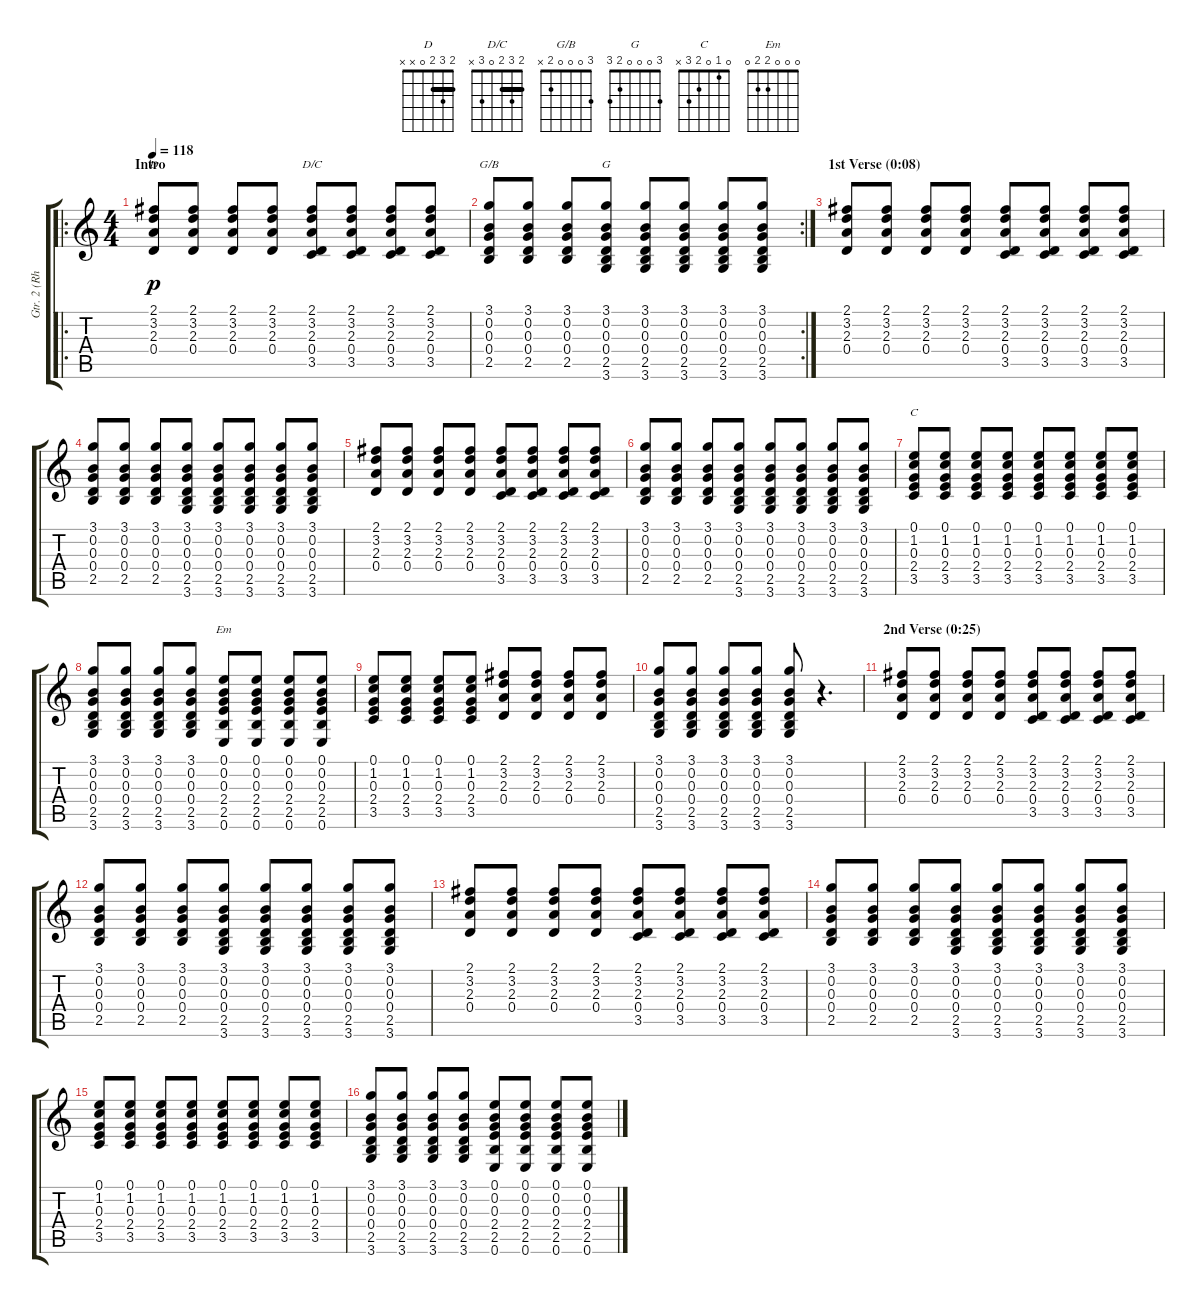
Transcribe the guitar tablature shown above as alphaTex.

\track ("Gtr. 2 (Rhythm)" "Gtr. 2 (Rh") {instrument acousticguitarsteel}
\staff {score tabs}
\tuning (E4 B3 G3 D3 A2 E2) {hide}
\chord ("D" 2 3 2 0 x x) {barre 2}
\chord ("D/C" 2 3 2 0 3 x) {barre 2}
\chord ("G/B" 3 0 0 0 2 x)
\chord ("G" 3 0 0 0 2 3)
\chord ("C" 0 1 0 2 3 x)
\chord ("Em" 0 0 0 2 2 0)
\ro
\ts (4 4)
\section ("" "Intro")
\tempo 118
\clef g2
\ks c
(2.1 3.2 2.3 0.4).8{ch "D" dy p instrument acousticguitarsteel} (2.1 3.2 2.3 0.4).8 (2.1 3.2 2.3 0.4).8 (2.1 3.2 2.3 0.4).8 (2.1 3.2 2.3 0.4 3.5).8{ch "D/C"} (2.1 3.2 2.3 0.4 3.5).8 (2.1 3.2 2.3 0.4 3.5).8 (2.1 3.2 2.3 0.4 3.5).8 |
\rc 2
(3.1 0.2 0.3 0.4 2.5).8{ch "G/B"} (3.1 0.2 0.3 0.4 2.5).8 (3.1 0.2 0.3 0.4 2.5).8 (3.1 0.2 0.3 0.4 2.5 3.6).8{ch "G"} (3.1 0.2 0.3 0.4 2.5 3.6).8 (3.1 0.2 0.3 0.4 2.5 3.6).8 (3.1 0.2 0.3 0.4 2.5 3.6).8 (3.1 0.2 0.3 0.4 2.5 3.6).8 |
\section ("" "1st Verse (0:08)")
(2.1 3.2 2.3 0.4).8 (2.1 3.2 2.3 0.4).8 (2.1 3.2 2.3 0.4).8 (2.1 3.2 2.3 0.4).8 (2.1 3.2 2.3 0.4 3.5).8 (2.1 3.2 2.3 0.4 3.5).8 (2.1 3.2 2.3 0.4 3.5).8 (2.1 3.2 2.3 0.4 3.5).8 |
(3.1 0.2 0.3 0.4 2.5).8 (3.1 0.2 0.3 0.4 2.5).8 (3.1 0.2 0.3 0.4 2.5).8 (3.1 0.2 0.3 0.4 2.5 3.6).8 (3.1 0.2 0.3 0.4 2.5 3.6).8 (3.1 0.2 0.3 0.4 2.5 3.6).8 (3.1 0.2 0.3 0.4 2.5 3.6).8 (3.1 0.2 0.3 0.4 2.5 3.6).8 |
(2.1 3.2 2.3 0.4).8 (2.1 3.2 2.3 0.4).8 (2.1 3.2 2.3 0.4).8 (2.1 3.2 2.3 0.4).8 (2.1 3.2 2.3 0.4 3.5).8 (2.1 3.2 2.3 0.4 3.5).8 (2.1 3.2 2.3 0.4 3.5).8 (2.1 3.2 2.3 0.4 3.5).8 |
(3.1 0.2 0.3 0.4 2.5).8 (3.1 0.2 0.3 0.4 2.5).8 (3.1 0.2 0.3 0.4 2.5).8 (3.1 0.2 0.3 0.4 2.5 3.6).8 (3.1 0.2 0.3 0.4 2.5 3.6).8 (3.1 0.2 0.3 0.4 2.5 3.6).8 (3.1 0.2 0.3 0.4 2.5 3.6).8 (3.1 0.2 0.3 0.4 2.5 3.6).8 |
(0.1 1.2 0.3 2.4 3.5).8{ch "C"} (0.1 1.2 0.3 2.4 3.5).8 (0.1 1.2 0.3 2.4 3.5).8 (0.1 1.2 0.3 2.4 3.5).8 (0.1 1.2 0.3 2.4 3.5).8 (0.1 1.2 0.3 2.4 3.5).8 (0.1 1.2 0.3 2.4 3.5).8 (0.1 1.2 0.3 2.4 3.5).8 |
(3.1 0.2 0.3 0.4 2.5 3.6).8 (3.1 0.2 0.3 0.4 2.5 3.6).8 (3.1 0.2 0.3 0.4 2.5 3.6).8 (3.1 0.2 0.3 0.4 2.5 3.6).8 (0.1 0.2 0.3 2.4 2.5 0.6).8{ch "Em"} (0.1 0.2 0.3 2.4 2.5 0.6).8 (0.1 0.2 0.3 2.4 2.5 0.6).8 (0.1 0.2 0.3 2.4 2.5 0.6).8 |
(0.1 1.2 0.3 2.4 3.5).8 (0.1 1.2 0.3 2.4 3.5).8 (0.1 1.2 0.3 2.4 3.5).8 (0.1 1.2 0.3 2.4 3.5).8 (2.1 3.2 2.3 0.4).8 (2.1 3.2 2.3 0.4).8 (2.1 3.2 2.3 0.4).8 (2.1 3.2 2.3 0.4).8 |
(3.1 0.2 0.3 0.4 2.5 3.6).8 (3.1 0.2 0.3 0.4 2.5 3.6).8 (3.1 0.2 0.3 0.4 2.5 3.6).8 (3.1 0.2 0.3 0.4 2.5 3.6).8 (3.1 0.2 0.3 0.4 2.5 3.6).8 r.4{d} |
\section ("" "2nd Verse (0:25)")
(2.1 3.2 2.3 0.4).8 (2.1 3.2 2.3 0.4).8 (2.1 3.2 2.3 0.4).8 (2.1 3.2 2.3 0.4).8 (2.1 3.2 2.3 0.4 3.5).8 (2.1 3.2 2.3 0.4 3.5).8 (2.1 3.2 2.3 0.4 3.5).8 (2.1 3.2 2.3 0.4 3.5).8 |
(3.1 0.2 0.3 0.4 2.5).8 (3.1 0.2 0.3 0.4 2.5).8 (3.1 0.2 0.3 0.4 2.5).8 (3.1 0.2 0.3 0.4 2.5 3.6).8 (3.1 0.2 0.3 0.4 2.5 3.6).8 (3.1 0.2 0.3 0.4 2.5 3.6).8 (3.1 0.2 0.3 0.4 2.5 3.6).8 (3.1 0.2 0.3 0.4 2.5 3.6).8 |
(2.1 3.2 2.3 0.4).8 (2.1 3.2 2.3 0.4).8 (2.1 3.2 2.3 0.4).8 (2.1 3.2 2.3 0.4).8 (2.1 3.2 2.3 0.4 3.5).8 (2.1 3.2 2.3 0.4 3.5).8 (2.1 3.2 2.3 0.4 3.5).8 (2.1 3.2 2.3 0.4 3.5).8 |
(3.1 0.2 0.3 0.4 2.5).8 (3.1 0.2 0.3 0.4 2.5).8 (3.1 0.2 0.3 0.4 2.5).8 (3.1 0.2 0.3 0.4 2.5 3.6).8 (3.1 0.2 0.3 0.4 2.5 3.6).8 (3.1 0.2 0.3 0.4 2.5 3.6).8 (3.1 0.2 0.3 0.4 2.5 3.6).8 (3.1 0.2 0.3 0.4 2.5 3.6).8 |
(0.1 1.2 0.3 2.4 3.5).8 (0.1 1.2 0.3 2.4 3.5).8 (0.1 1.2 0.3 2.4 3.5).8 (0.1 1.2 0.3 2.4 3.5).8 (0.1 1.2 0.3 2.4 3.5).8 (0.1 1.2 0.3 2.4 3.5).8 (0.1 1.2 0.3 2.4 3.5).8 (0.1 1.2 0.3 2.4 3.5).8 |
(3.1 0.2 0.3 0.4 2.5 3.6).8 (3.1 0.2 0.3 0.4 2.5 3.6).8 (3.1 0.2 0.3 0.4 2.5 3.6).8 (3.1 0.2 0.3 0.4 2.5 3.6).8 (0.1 0.2 0.3 2.4 2.5 0.6).8 (0.1 0.2 0.3 2.4 2.5 0.6).8 (0.1 0.2 0.3 2.4 2.5 0.6).8 (0.1 0.2 0.3 2.4 2.5 0.6).8
